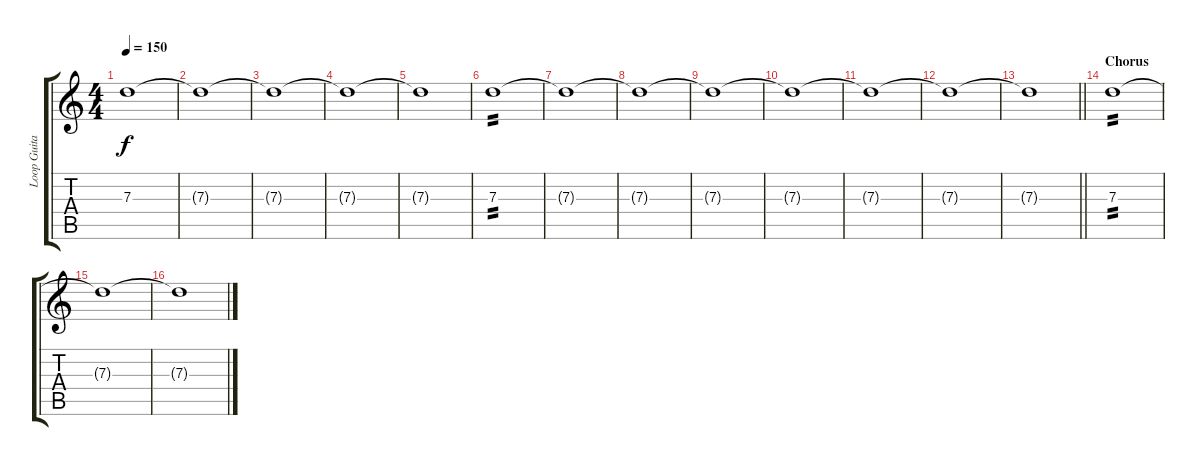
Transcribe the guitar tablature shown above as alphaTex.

\track ("Loop Guitar II" "Loop Guita") {instrument electricguitarclean}
\staff {score tabs}
\tuning (E4 B3 G3 D3 A2 E2) {hide}
\ts (4 4)
\tempo 150
\clef g2
\ks c
7.3{t}.1{dy f} |
7.3{t}.1 |
7.3{t}.1 |
7.3{t}.1 |
7.3{t}.1 |
7.3.1{tp 2} |
7.3{t}.1 |
7.3{t}.1 |
7.3{t}.1 |
7.3{t}.1 |
7.3{t}.1 |
7.3{t}.1 |
\barLineRight lightlight
7.3{t}.1 |
\section ("" "Chorus")
7.3.1{tp 2} |
7.3{t}.1 |
7.3{t}.1
